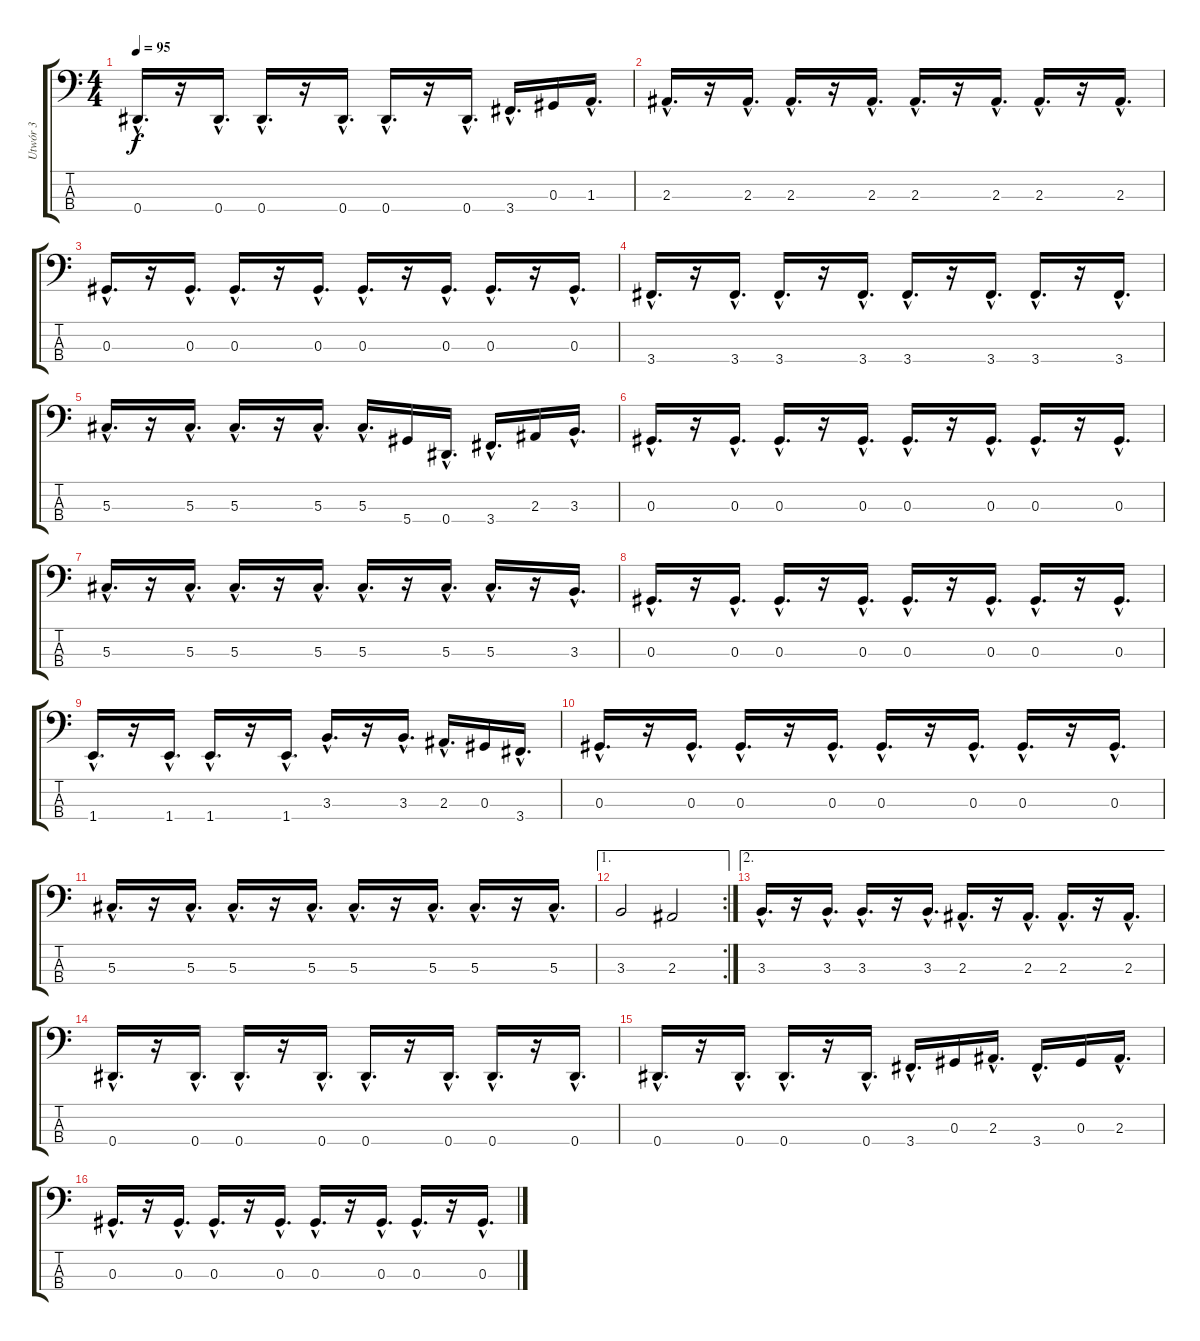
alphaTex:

\track ("Utwór 3" "Utwór 3") {instrument fretlessbass}
\staff {score tabs}
\tuning (Gb2 Db2 Ab1 Eb1) {hide}
\ts (4 4)
\tempo 95
\clef f4
\ks c
0.4{hac}.16{d dy f} r.16 0.4{hac}.16{d} 0.4{hac}.16{d} r.16 0.4{hac}.16{d} 0.4{hac}.16{d} r.16 0.4{hac}.16{d} 3.4{hac}.16{d} 0.3.16 1.3{hac}.16{d} |
2.3{hac}.16{d} r.16 2.3{hac}.16{d} 2.3{hac}.16{d} r.16 2.3{hac}.16{d} 2.3{hac}.16{d} r.16 2.3{hac}.16{d} 2.3{hac}.16{d} r.16 2.3{hac}.16{d} |
0.3{hac}.16{d} r.16 0.3{hac}.16{d} 0.3{hac}.16{d} r.16 0.3{hac}.16{d} 0.3{hac}.16{d} r.16 0.3{hac}.16{d} 0.3{hac}.16{d} r.16 0.3{hac}.16{d} |
3.4{hac}.16{d} r.16 3.4{hac}.16{d} 3.4{hac}.16{d} r.16 3.4{hac}.16{d} 3.4{hac}.16{d} r.16 3.4{hac}.16{d} 3.4{hac}.16{d} r.16 3.4{hac}.16{d} |
5.3{hac}.16{d} r.16 5.3{hac}.16{d} 5.3{hac}.16{d} r.16 5.3{hac}.16{d} 5.3{hac}.16{d} 5.4.16 0.4{hac}.16{d} 3.4{hac}.16{d} 2.3.16 3.3{hac}.16{d} |
0.3{hac}.16{d} r.16 0.3{hac}.16{d} 0.3{hac}.16{d} r.16 0.3{hac}.16{d} 0.3{hac}.16{d} r.16 0.3{hac}.16{d} 0.3{hac}.16{d} r.16 0.3{hac}.16{d} |
5.3{hac}.16{d} r.16 5.3{hac}.16{d} 5.3{hac}.16{d} r.16 5.3{hac}.16{d} 5.3{hac}.16{d} r.16 5.3{hac}.16{d} 5.3{hac}.16{d} r.16 3.3{hac}.16{d} |
0.3{hac}.16{d} r.16 0.3{hac}.16{d} 0.3{hac}.16{d} r.16 0.3{hac}.16{d} 0.3{hac}.16{d} r.16 0.3{hac}.16{d} 0.3{hac}.16{d} r.16 0.3{hac}.16{d} |
1.4{hac}.16{d} r.16 1.4{hac}.16{d} 1.4{hac}.16{d} r.16 1.4{hac}.16{d} 3.3{hac}.16{d} r.16 3.3{hac}.16{d} 2.3{hac}.16{d} 0.3.16 3.4{hac}.16{d} |
0.3{hac}.16{d} r.16 0.3{hac}.16{d} 0.3{hac}.16{d} r.16 0.3{hac}.16{d} 0.3{hac}.16{d} r.16 0.3{hac}.16{d} 0.3{hac}.16{d} r.16 0.3{hac}.16{d} |
5.3{hac}.16{d} r.16 5.3{hac}.16{d} 5.3{hac}.16{d} r.16 5.3{hac}.16{d} 5.3{hac}.16{d} r.16 5.3{hac}.16{d} 5.3{hac}.16{d} r.16 5.3{hac}.16{d} |
\ae 1
\rc 2
3.3.2 2.3.2 |
\ae 2
3.3{hac}.16{d} r.16 3.3{hac}.16{d} 3.3{hac}.16{d} r.16 3.3{hac}.16{d} 2.3{hac}.16{d} r.16 2.3{hac}.16{d} 2.3{hac}.16{d} r.16 2.3{hac}.16{d} |
0.4{hac}.16{d} r.16 0.4{hac}.16{d} 0.4{hac}.16{d} r.16 0.4{hac}.16{d} 0.4{hac}.16{d} r.16 0.4{hac}.16{d} 0.4{hac}.16{d} r.16 0.4{hac}.16{d} |
0.4{hac}.16{d} r.16 0.4{hac}.16{d} 0.4{hac}.16{d} r.16 0.4{hac}.16{d} 3.4{hac}.16{d} 0.3.16 2.3{hac}.16{d} 3.4{hac}.16{d} 0.3.16 2.3{hac}.16{d} |
0.3{hac}.16{d} r.16 0.3{hac}.16{d} 0.3{hac}.16{d} r.16 0.3{hac}.16{d} 0.3{hac}.16{d} r.16 0.3{hac}.16{d} 0.3{hac}.16{d} r.16 0.3{hac}.16{d}
